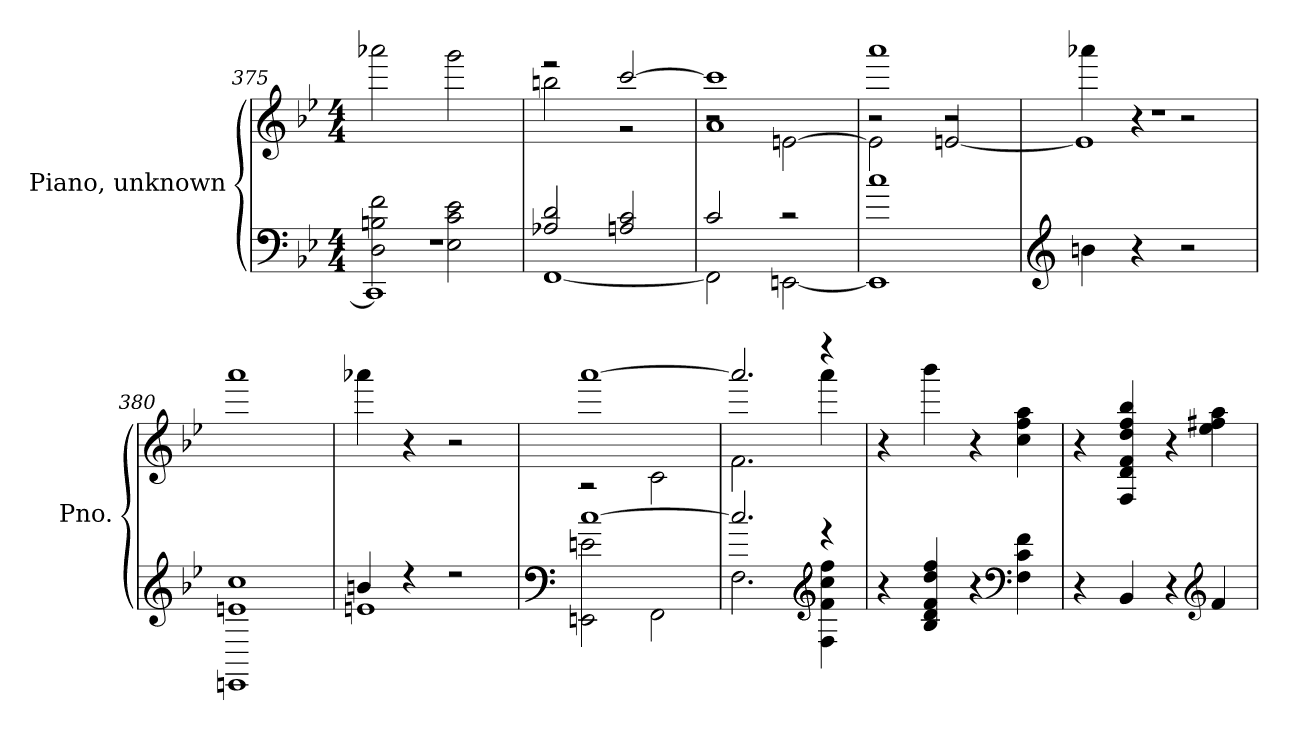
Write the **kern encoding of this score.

**kern	**kern
*part1	*part1
*staff2	*staff1
*I"Piano, unknown	*
*I'Pno.	*
*clefF4	*clefG2
*k[b-e-]	*k[b-e-]
*M4/4	*M4/4
=375	=375
*^	*
*	*^	*
1r	2D\ 2Bn\ 2f\	1CC]	2aaa-X\
.	2E-\ 2c\ 2e-\	.	2ggg\
*	*v	*v	*
!!LO:LB:g=z
=376	=376	=376
*	*	*^
2A-X/ 2d/	[1FF	2r	2bbn\
2An/ 2c/	.	[2ccc/	2r
=377	=377	=377	=377
*	*	*	*^
2c/	2FF\]	1ccc]	1a	2r
2r	[2EEn\	.	.	[2en\
=378	=378	=378	=378	=378
1cc	1EE]	1aaa	2r	2e\]
.	.	.	[2en/	2r
*v	*v	*	*	*
=379	=379	=379	=379
*clefG2	*	*	*
4bn\	1r	4aaa-X\	1e]
4r	.	4r	.
2r	.	2r	.
*	*v	*v	*v
=380	=380
1EEn 1en 1cc	1aaa
=381	=381
*^	*
4bn/	1en	4aaa-X\
4r	.	4r
2r	.	2r
=382	=382	=382
*clefF4	*	*
*	*	*^
[1cc	2EEn\ 2en\	[1aaa	2r
.	2FF\	.	2c\
=383	=383	=383	=383
2.cc/]	2.F\	2.aaa/]	2.f\
*clefG2	*	*	*
4r	4F\ 4f\ 4cc\ 4ff\	4r	4aaa\
*v	*v	*	*
*	*v	*v
=384	=384
4r	4r
4B-/ 4d/ 4f/ 4dd/ 4ff/	4bbb-\
4r	4r
*clefF4	*
4F\ 4c\ 4f\	4cc\ 4ff\ 4aa\
!!LO:LB:g=z
=385	=385
4r	4r
4BB-/	4F/ 4d/ 4f/ 4dd/ 4ff/ 4bb-/
4r	4r
*clefG2	*
4f/	4ee-\ 4ff#X\ 4aa\
=	=
*-	*-
